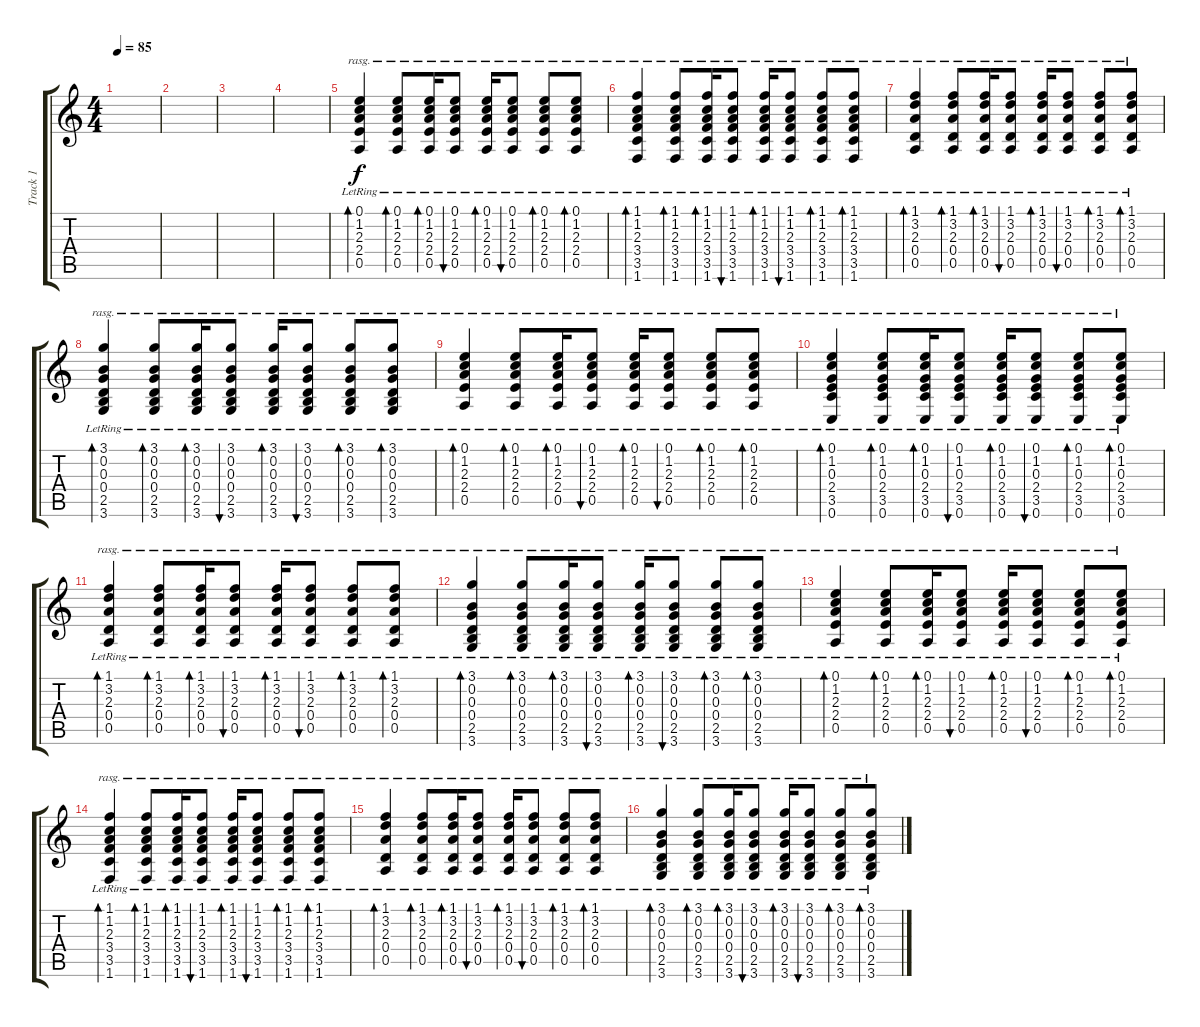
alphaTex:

\track ("Track 1" "Track 1") {instrument acousticguitarsteel}
\staff {score tabs}
\tuning (E4 B3 G3 D3 A2 E2) {hide}
\ts (4 4)
\tempo 85
\clef g2
\ks c
|
|
|
|
(0.1{lr} 1.2{lr} 2.3{lr} 2.4{lr} 0.5{lr}).4{bd 30 rasg ii} (0.1{lr} 1.2{lr} 2.3{lr} 2.4{lr} 0.5{lr}).8{bd 30 rasg ii} (0.1{lr} 1.2{lr} 2.3{lr} 2.4{lr} 0.5).16{bd 30 rasg ii} (0.1{lr} 1.2{lr} 2.3{lr} 2.4{lr} 0.5).8{bu 60 rasg ii} (0.1{lr} 1.2{lr} 2.3{lr} 2.4{lr} 0.5).16{bd 30 rasg ii} (0.1{lr} 1.2{lr} 2.3{lr} 2.4{lr} 0.5).8{bu 60 rasg ii} (0.1{lr} 1.2{lr} 2.3{lr} 2.4{lr} 0.5{lr}).8{bd 30 rasg ii} (0.1{lr} 1.2{lr} 2.3{lr} 2.4{lr} 0.5).8{bd 30 rasg ii} |
(1.1{lr} 1.2{lr} 2.3{lr} 3.4{lr} 3.5{lr} 1.6).4{bd 30 rasg ii} (1.1{lr} 1.2{lr} 2.3{lr} 3.4{lr} 3.5{lr} 1.6).8{bd 30 rasg ii} (1.1{lr} 1.2{lr} 2.3{lr} 3.4{lr} 3.5 1.6).16{bd 30 rasg ii} (1.1{lr} 1.2{lr} 2.3{lr} 3.4{lr} 3.5 1.6).8{bu 60 rasg ii} (1.1{lr} 1.2{lr} 2.3{lr} 3.4{lr} 3.5 1.6).16{bd 30 rasg ii} (1.1{lr} 1.2{lr} 2.3{lr} 3.4{lr} 3.5 1.6).8{bu 60 rasg ii} (1.1{lr} 1.2{lr} 2.3{lr} 3.4{lr} 3.5{lr} 1.6).8{bd 30 rasg ii} (1.1{lr} 1.2{lr} 2.3{lr} 3.4{lr} 3.5 1.6).8{bd 30 rasg ii} |
(1.1{lr} 3.2{lr} 2.3{lr} 0.4{lr} 0.5{lr}).4{bd 30 rasg ii} (1.1{lr} 3.2{lr} 2.3{lr} 0.4{lr} 0.5{lr}).8{bd 30 rasg ii} (1.1{lr} 3.2{lr} 2.3{lr} 0.4{lr} 0.5).16{bd 30 rasg ii} (1.1{lr} 3.2{lr} 2.3{lr} 0.4{lr} 0.5).8{bu 60 rasg ii} (1.1{lr} 3.2{lr} 2.3{lr} 0.4{lr} 0.5).16{bd 30 rasg ii} (1.1{lr} 3.2{lr} 2.3{lr} 0.4{lr} 0.5).8{bu 60 rasg ii} (1.1{lr} 3.2{lr} 2.3{lr} 0.4{lr} 0.5{lr}).8{bd 30 rasg ii} (1.1{lr} 3.2{lr} 2.3{lr} 0.4{lr} 0.5).8{bd 30 rasg ii} |
(3.1{lr} 0.2{lr} 0.3{lr} 0.4{lr} 2.5{lr} 3.6).4{bd 30 rasg ii} (3.1{lr} 0.2{lr} 0.3{lr} 0.4{lr} 2.5{lr} 3.6).8{bd 30 rasg ii} (3.1{lr} 0.2{lr} 0.3{lr} 0.4{lr} 2.5 3.6).16{bd 30 rasg ii} (3.1{lr} 0.2{lr} 0.3{lr} 0.4{lr} 2.5 3.6).8{bu 60 rasg ii} (3.1{lr} 0.2{lr} 0.3{lr} 0.4{lr} 2.5 3.6).16{bd 30 rasg ii} (3.1{lr} 0.2{lr} 0.3{lr} 0.4{lr} 2.5 3.6).8{bu 60 rasg ii} (3.1{lr} 0.2{lr} 0.3{lr} 0.4{lr} 2.5{lr} 3.6).8{bd 30 rasg ii} (3.1{lr} 0.2{lr} 0.3{lr} 0.4{lr} 2.5 3.6).8{bd 30 rasg ii} |
(0.1{lr} 1.2{lr} 2.3{lr} 2.4{lr} 0.5{lr}).4{bd 30 rasg ii} (0.1{lr} 1.2{lr} 2.3{lr} 2.4{lr} 0.5{lr}).8{bd 30 rasg ii} (0.1{lr} 1.2{lr} 2.3{lr} 2.4{lr} 0.5).16{bd 30 rasg ii} (0.1{lr} 1.2{lr} 2.3{lr} 2.4{lr} 0.5).8{bu 60 rasg ii} (0.1{lr} 1.2{lr} 2.3{lr} 2.4{lr} 0.5).16{bd 30 rasg ii} (0.1{lr} 1.2{lr} 2.3{lr} 2.4{lr} 0.5).8{bu 60 rasg ii} (0.1{lr} 1.2{lr} 2.3{lr} 2.4{lr} 0.5{lr}).8{bd 30 rasg ii} (0.1{lr} 1.2{lr} 2.3{lr} 2.4{lr} 0.5).8{bd 30 rasg ii} |
(0.1{lr} 1.2{lr} 0.3{lr} 2.4{lr} 3.5{lr} 0.6).4{bd 30 rasg ii} (0.1{lr} 1.2{lr} 0.3{lr} 2.4{lr} 3.5{lr} 0.6).8{bd 30 rasg ii} (0.1{lr} 1.2{lr} 0.3{lr} 2.4{lr} 3.5 0.6).16{bd 30 rasg ii} (0.1{lr} 1.2{lr} 0.3{lr} 2.4{lr} 3.5 0.6).8{bu 60 rasg ii} (0.1{lr} 1.2{lr} 0.3{lr} 2.4{lr} 3.5 0.6).16{bd 30 rasg ii} (0.1{lr} 1.2{lr} 0.3{lr} 2.4{lr} 3.5 0.6).8{bu 60 rasg ii} (0.1{lr} 1.2{lr} 0.3{lr} 2.4{lr} 3.5{lr} 0.6).8{bd 30 rasg ii} (0.1{lr} 1.2{lr} 0.3{lr} 2.4{lr} 3.5 0.6).8{bd 30 rasg ii} |
(1.1{lr} 3.2{lr} 2.3{lr} 0.4{lr} 0.5{lr}).4{bd 30 rasg ii} (1.1{lr} 3.2{lr} 2.3{lr} 0.4{lr} 0.5{lr}).8{bd 30 rasg ii} (1.1{lr} 3.2{lr} 2.3{lr} 0.4{lr} 0.5).16{bd 30 rasg ii} (1.1{lr} 3.2{lr} 2.3{lr} 0.4{lr} 0.5).8{bu 60 rasg ii} (1.1{lr} 3.2{lr} 2.3{lr} 0.4{lr} 0.5).16{bd 30 rasg ii} (1.1{lr} 3.2{lr} 2.3{lr} 0.4{lr} 0.5).8{bu 60 rasg ii} (1.1{lr} 3.2{lr} 2.3{lr} 0.4{lr} 0.5{lr}).8{bd 30 rasg ii} (1.1{lr} 3.2{lr} 2.3{lr} 0.4{lr} 0.5).8{bd 30 rasg ii} |
(3.1{lr} 0.2{lr} 0.3{lr} 0.4{lr} 2.5{lr} 3.6).4{bd 30 rasg ii} (3.1{lr} 0.2{lr} 0.3{lr} 0.4{lr} 2.5{lr} 3.6).8{bd 30 rasg ii} (3.1{lr} 0.2{lr} 0.3{lr} 0.4{lr} 2.5 3.6).16{bd 30 rasg ii} (3.1{lr} 0.2{lr} 0.3{lr} 0.4{lr} 2.5 3.6).8{bu 60 rasg ii} (3.1{lr} 0.2{lr} 0.3{lr} 0.4{lr} 2.5 3.6).16{bd 30 rasg ii} (3.1{lr} 0.2{lr} 0.3{lr} 0.4{lr} 2.5 3.6).8{bu 60 rasg ii} (3.1{lr} 0.2{lr} 0.3{lr} 0.4{lr} 2.5{lr} 3.6).8{bd 30 rasg ii} (3.1{lr} 0.2{lr} 0.3{lr} 0.4{lr} 2.5 3.6).8{bd 30 rasg ii} |
(0.1{lr} 1.2{lr} 2.3{lr} 2.4{lr} 0.5{lr}).4{bd 30 rasg ii} (0.1{lr} 1.2{lr} 2.3{lr} 2.4{lr} 0.5{lr}).8{bd 30 rasg ii} (0.1{lr} 1.2{lr} 2.3{lr} 2.4{lr} 0.5).16{bd 30 rasg ii} (0.1{lr} 1.2{lr} 2.3{lr} 2.4{lr} 0.5).8{bu 60 rasg ii} (0.1{lr} 1.2{lr} 2.3{lr} 2.4{lr} 0.5).16{bd 30 rasg ii} (0.1{lr} 1.2{lr} 2.3{lr} 2.4{lr} 0.5).8{bu 60 rasg ii} (0.1{lr} 1.2{lr} 2.3{lr} 2.4{lr} 0.5{lr}).8{bd 30 rasg ii} (0.1{lr} 1.2{lr} 2.3{lr} 2.4{lr} 0.5).8{bd 30 rasg ii} |
(1.1{lr} 1.2{lr} 2.3{lr} 3.4{lr} 3.5{lr} 1.6).4{bd 30 rasg ii} (1.1{lr} 1.2{lr} 2.3{lr} 3.4{lr} 3.5{lr} 1.6).8{bd 30 rasg ii} (1.1{lr} 1.2{lr} 2.3{lr} 3.4{lr} 3.5 1.6).16{bd 30 rasg ii} (1.1{lr} 1.2{lr} 2.3{lr} 3.4{lr} 3.5 1.6).8{bu 60 rasg ii} (1.1{lr} 1.2{lr} 2.3{lr} 3.4{lr} 3.5 1.6).16{bd 30 rasg ii} (1.1{lr} 1.2{lr} 2.3{lr} 3.4{lr} 3.5 1.6).8{bu 60 rasg ii} (1.1{lr} 1.2{lr} 2.3{lr} 3.4{lr} 3.5{lr} 1.6).8{bd 30 rasg ii} (1.1{lr} 1.2{lr} 2.3{lr} 3.4{lr} 3.5 1.6).8{bd 30 rasg ii} |
(1.1{lr} 3.2{lr} 2.3{lr} 0.4{lr} 0.5{lr}).4{bd 30 rasg ii} (1.1{lr} 3.2{lr} 2.3{lr} 0.4{lr} 0.5{lr}).8{bd 30 rasg ii} (1.1{lr} 3.2{lr} 2.3{lr} 0.4{lr} 0.5).16{bd 30 rasg ii} (1.1{lr} 3.2{lr} 2.3{lr} 0.4{lr} 0.5).8{bu 60 rasg ii} (1.1{lr} 3.2{lr} 2.3{lr} 0.4{lr} 0.5).16{bd 30 rasg ii} (1.1{lr} 3.2{lr} 2.3{lr} 0.4{lr} 0.5).8{bu 60 rasg ii} (1.1{lr} 3.2{lr} 2.3{lr} 0.4{lr} 0.5{lr}).8{bd 30 rasg ii} (1.1{lr} 3.2{lr} 2.3{lr} 0.4{lr} 0.5).8{bd 30 rasg ii} |
(3.1{lr} 0.2{lr} 0.3{lr} 0.4{lr} 2.5{lr} 3.6).4{bd 30 rasg ii} (3.1{lr} 0.2{lr} 0.3{lr} 0.4{lr} 2.5{lr} 3.6).8{bd 30 rasg ii} (3.1{lr} 0.2{lr} 0.3{lr} 0.4{lr} 2.5 3.6).16{bd 30 rasg ii} (3.1{lr} 0.2{lr} 0.3{lr} 0.4{lr} 2.5 3.6).8{bu 60 rasg ii} (3.1{lr} 0.2{lr} 0.3{lr} 0.4{lr} 2.5 3.6).16{bd 30 rasg ii} (3.1{lr} 0.2{lr} 0.3{lr} 0.4{lr} 2.5 3.6).8{bu 60 rasg ii} (3.1{lr} 0.2{lr} 0.3{lr} 0.4{lr} 2.5{lr} 3.6).8{bd 30 rasg ii} (3.1{lr} 0.2{lr} 0.3{lr} 0.4{lr} 2.5 3.6).8{bd 30 rasg ii}
